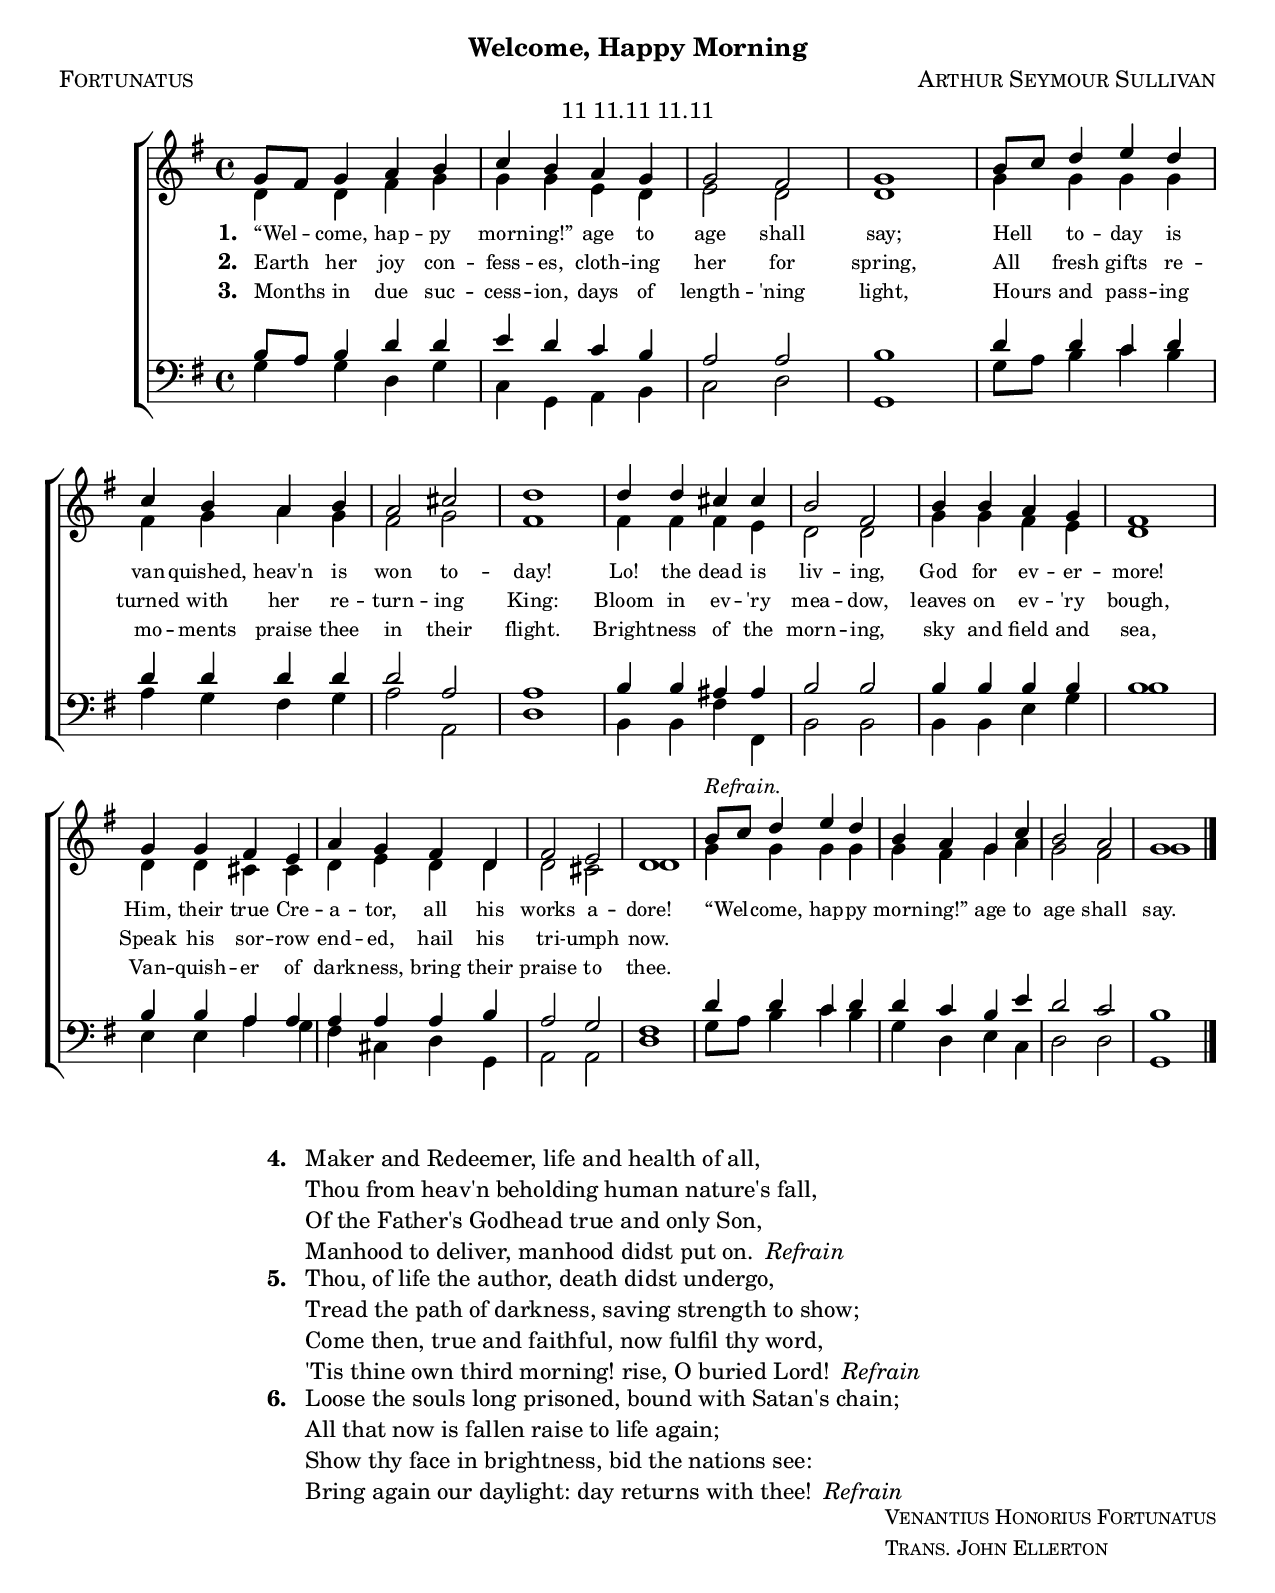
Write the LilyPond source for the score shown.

% Version 1.0
% Last edit: April 2, 2006
% The music and words produced by this source code are believed
% to be in the public domain in the United States. The source
% code itself is covered by the Creative Commons Attribution-
% NonCommercial license, 
% http://creativecommons.org/licenses/by-nc/2.5/
% Attribution: Geoff Horton

\version "2.8.0"
\include "english.ly"

#(set-default-paper-size "letter")
#(set-global-staff-size 20)

title = "Welcome, Happy Morning"
composer = "Arthur Seymour Sullivan"
poet = "Venantius Honorius Fortunatus"
translator = "Trans. John Ellerton"
meter = "11 11.11 11.11"
piece = "Fortunatus"

world = {
  \key g \major
  \time 4/4
}

melody = \relative c'' {
  \world
  \autoBeamOff
  g8[ fs] g4 a b |
  c b a g |
  g2 fs |
  g1 | % end line 1
  b8[ c] d4 e d |
  c b a b |
  a2 cs |
  d1 | % end line 2
  d4 d cs cs |
  b2 fs |
  b4 b a g |
  fs1 | % end line 3
  g4 g fs e |
  a g fs d |
  fs2 e | 
  d1 | % end line 4
  b'8^\markup \small \italic "Refrain." [ c] d4 e d |
  b a g c |
  b2 a |
  g1 \bar "|."
}


alto = \relative c' {
  \world
  d4 d fs g |
  g g e d |
  e2 d |
  d1 | % end line 1
  g4 g g g |
  fs g a g |
  fs2 g |
  fs1 | % end line 2
  fs4 fs fs e |
  d2 d |
  g4 g fs e |
  d1 | % end line 3
  d4 d cs cs |
  d e d d |
  d2 cs |
  d1 | % end line 4
  g4 g g g |
  g fs g a |
  g2 fs |
  g1 | % end line 5
}

tenor = \relative c' {
  \world
  b8[ a] b4 d d |
  e d c b |
  a2 a |
  b1 | % end line 1
  d4 d c d |
  d d d d |
  d2 a |
  a1 | % end line 2
  b4 b as as |
  b2 b |
  b4 b b b |
  b1 | % end line 3
  b4 b a a |
  a a a b |
  a2 g |
  fs1 | % end line 4
  d'4 d c d |
  d c b e |
  d2 c |
  b1 \bar "|."
}

bass = \relative c' {
  \world
  g4 g d g |
  c, g a b |
  c2 d |
  g,1 | % end line 1
  g'8[ a] b4 c b |
  a g fs g |
  a2 a, |
  d1 | % end line 2
  b4 b fs' fs, |
  b2 b |
  b4 b e g |
  b1 | % end line 3
  e,4 e a g |
  fs cs d g, |
  a2 a |
  d1 | % end line 4
  g8[ a] b4 c b |
  g d e c |
  d2 d |
  g,1 
}

verseOne = \lyricmode {
  \set stanza = "1. "
  “Wel -- come, hap -- py morn -- ing!” age to age shall say;
  Hell to -- day is van -- quished, heav'n is won to -- day!
  Lo! the dead is liv -- ing, God for ev -- er -- more!
  Him, their true Cre -- a -- tor, all his works a -- dore!
  “Wel -- come, hap -- py morn -- ing!” age to age shall say.
}

verseTwo = \lyricmode {
  \set stanza = "2. "
  Earth her joy con -- fess -- es, cloth -- ing her for spring,
  All fresh gifts re -- turned with her re -- turn -- ing King:
  Bloom in ev -- 'ry mea -- dow, leaves on ev -- 'ry bough,
  Speak his sor -- row end -- ed, hail his tri -- umph now.
}

verseThree = \lyricmode {
  \set stanza = "3. "
  Months in due suc -- cess -- ion, days of length -- 'ning light,
  Hours and pass -- ing mo -- ments praise thee in their flight.
  Bright -- ness of the morn -- ing, sky and field and sea,
  Van -- quish -- er of dark -- ness, bring their praise to thee.
}

\markup {
  \column {
    \fill-line { \large \bold \title } % title
    \fill-line { \caps \piece               % piece
	         \caps \composer      % composer
	  }
    \fill-line { \meter          % meter
	  }
  }
}

\score {
  \context ChoirStaff <<
    \context Staff = upper <<
      \context Voice =
         sopranos { \voiceOne << \melody >> }
      \context Voice =
         altos { \voiceTwo << \alto >> }
      \context Lyrics = one \lyricsto sopranos \verseOne
      \context Lyrics = two \lyricsto sopranos \verseTwo
      \context Lyrics = three \lyricsto sopranos \verseThree
    >>
    \context Staff = lower <<
      \clef bass
      \context Voice =
        tenors { \voiceOne << \tenor >> }
      \context Voice =
        basses { \voiceTwo << \bass >> }
    >>
>>
  \layout {
    \context {
      \Score
      % **** Turns off bar numbering
      \remove "Bar_number_engraver"
    }
    \context {
      \Lyrics
      % **** Prevents lyrics from running too close together
      \override LyricSpace #'minimum-distance = #0.6
      % **** Makes the text of lyrics a little smaller
      \override LyricText #'font-size = #-1
      % **** Moves lines of lyrics closer together
      \override VerticalAxisGroup #'minimum-Y-extent = #'(-1 . 1)
    }
  }
}


\markup { 
  \normalsize {
    \line {
      \hspace #20
      \bold "4.  "
      \column {
	"Maker and Redeemer, life and health of all,"
	"Thou from heav'n beholding human nature's fall,"
	"Of the Father's Godhead true and only Son,"
	\line { "Manhood to deliver, manhood didst put on." \italic " Refrain" }
      }
    }
  }
}

\markup { 
  \normalsize {
    \line {
      \hspace #20
      \bold "5.  "
      \column {
	"Thou, of life the author, death didst undergo,"
	"Tread the path of darkness, saving strength to show;"
	"Come then, true and faithful, now fulfil thy word,"
	\line { "'Tis thine own third morning! rise, O buried Lord!" \italic " Refrain" }
      }
    }
  }
}

\markup { 
  \normalsize {
    \line {
      \hspace #20
      \bold "6.  "
      \column {
	"Loose the souls long prisoned, bound with Satan's chain;"
	"All that now is fallen raise to life again;"
	"Show thy face in brightness, bid the nations see:"
	\line { "Bring again our daylight: day returns with thee!" \italic " Refrain" }
      }
    }
  }
}

\markup {
  \fill-line {
    " "
    \column {
      \small \caps \poet % poet
      \small \caps \translator % translator
    }
  }
}



\paper {
  ragged-bottom = ##t
  top-margin = 0.25\in
  bottom-margin = 0.25\in
}

%{
  Source info goes here.
  “  ”   (real quotation marks for easy cut-and-pasting)
  © for cut-and-pasting.
  Revision history: 
  3-23-06 Added licensing info, revised title layout system
%}


